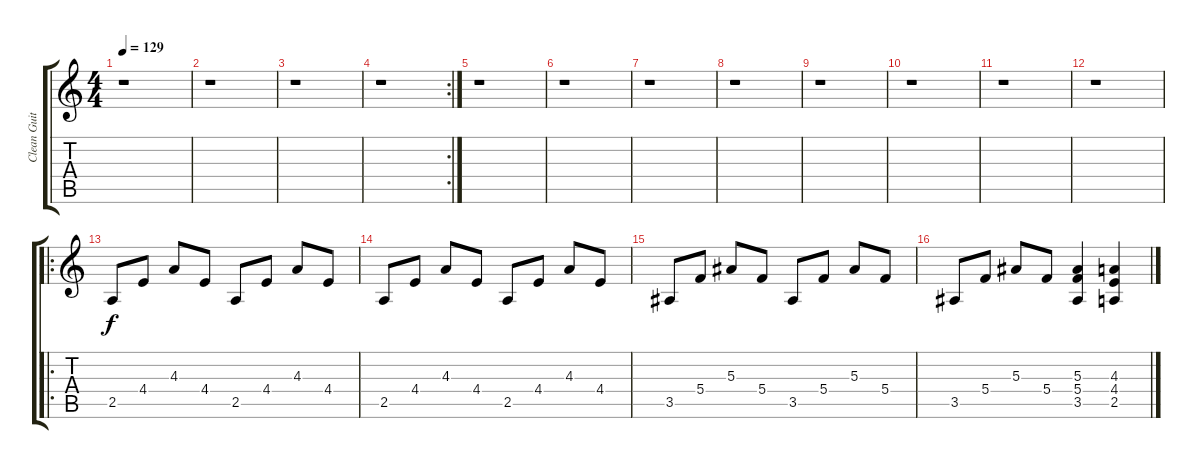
\track ("Clean Guitar 1" "Clean Guit") {instrument acousticguitarsteel}
\staff {score tabs}
\tuning (D4 A3 F3 C3 G2 D2) {hide}
\ts (4 4)
\tempo 129
\clef g2
\ks c
r.1{dy f} |
r.1 |
r.1 |
\rc 2
r.1 |
r.1 |
r.1 |
r.1 |
r.1 |
r.1 |
r.1 |
r.1 |
r.1 |
\ro
2.5.8 4.4.8 4.3.8 4.4.8 2.5.8 4.4.8 4.3.8 4.4.8 |
2.5.8 4.4.8 4.3.8 4.4.8 2.5.8 4.4.8 4.3.8 4.4.8 |
3.5.8 5.4.8 5.3.8 5.4.8 3.5.8 5.4.8 5.3.8 5.4.8 |
3.5.8 5.4.8 5.3.8 5.4.8 (5.3 5.4 3.5).4 (4.3 4.4 2.5).4
